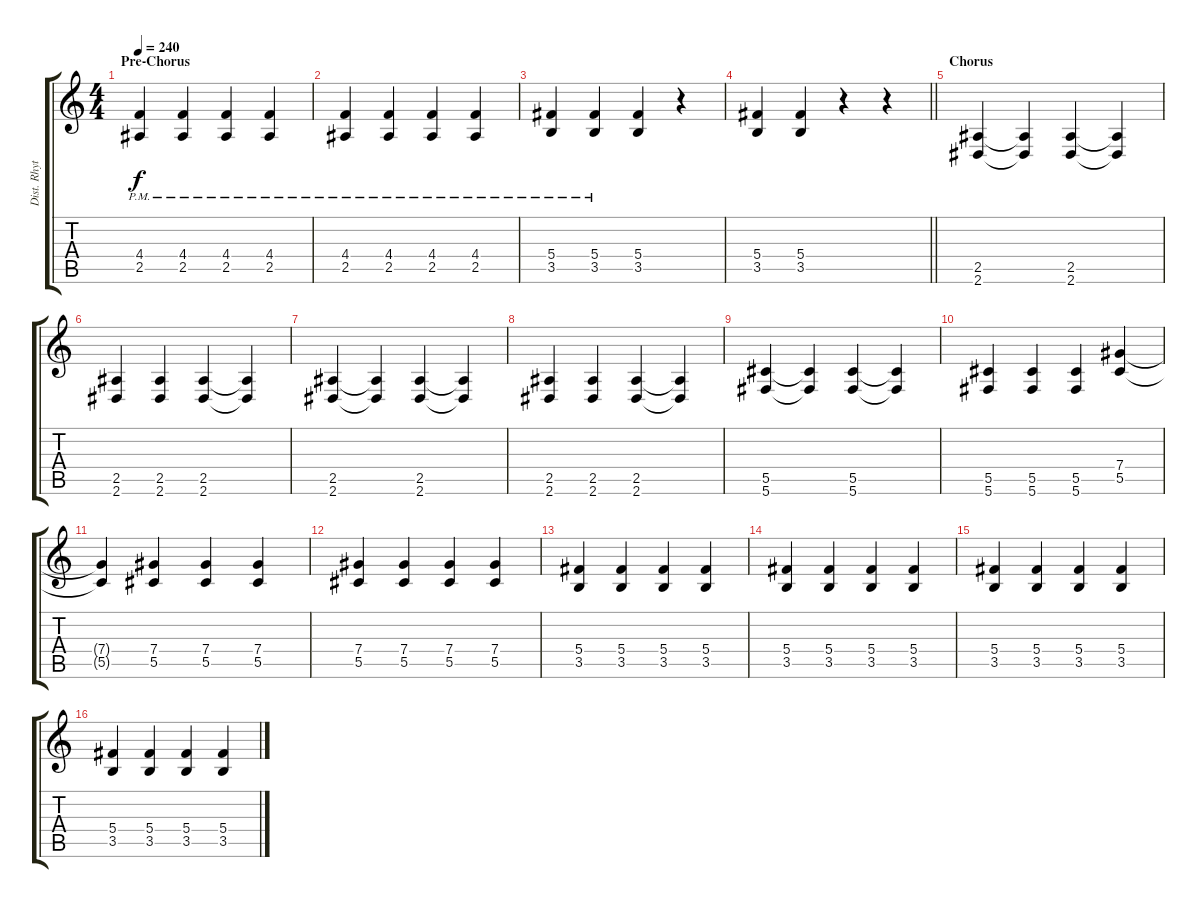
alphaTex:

\track ("Dist. Rhytm Guitar [L]" "Dist. Rhyt") {instrument distortionguitar}
\staff {score tabs}
\tuning (Eb4 Bb3 Gb3 Db3 Ab2 Db2) {hide}
\ts (4 4)
\section ("" "Pre-Chorus")
\tempo 240
\clef g2
\ks c
(4.4{pm} 2.5{pm}).4{dy f} (4.4{pm} 2.5{pm}).4 (4.4{pm} 2.5{pm}).4 (4.4{pm} 2.5{pm}).4 |
(4.4{pm} 2.5{pm}).4 (4.4{pm} 2.5{pm}).4 (4.4{pm} 2.5{pm}).4 (4.4{pm} 2.5{pm}).4 |
(5.4{pm} 3.5{pm}).4 (5.4{pm} 3.5{pm}).4 (5.4 3.5).4 r.4 |
\barLineRight lightlight
(5.4 3.5).4 (5.4 3.5).4 r.4 r.4 |
\section ("" "Chorus")
(2.5 2.6).4 (2.5{t} 2.6{t}).4 (2.5 2.6).4 (2.5{t} 2.6{t}).4 |
(2.5 2.6).4 (2.5 2.6).4 (2.5 2.6).4 (2.5{t} 2.6{t}).4 |
(2.5 2.6).4 (2.5{t} 2.6{t}).4 (2.5 2.6).4 (2.5{t} 2.6{t}).4 |
(2.5 2.6).4 (2.5 2.6).4 (2.5 2.6).4 (2.5{t} 2.6{t}).4 |
(5.5 5.6).4 (5.5{t} 5.6{t}).4 (5.5 5.6).4 (5.5{t} 5.6{t}).4 |
(5.5 5.6).4 (5.5 5.6).4 (5.5 5.6).4 (7.4 5.5).4 |
(7.4{t} 5.5{t}).4 (7.4 5.5).4 (7.4 5.5).4 (7.4 5.5).4 |
(7.4 5.5).4 (7.4 5.5).4 (7.4 5.5).4 (7.4 5.5).4 |
(5.4 3.5).4 (5.4 3.5).4 (5.4 3.5).4 (5.4 3.5).4 |
(5.4 3.5).4 (5.4 3.5).4 (5.4 3.5).4 (5.4 3.5).4 |
(5.4 3.5).4 (5.4 3.5).4 (5.4 3.5).4 (5.4 3.5).4 |
(5.4 3.5).4 (5.4 3.5).4 (5.4 3.5).4 (5.4 3.5).4
